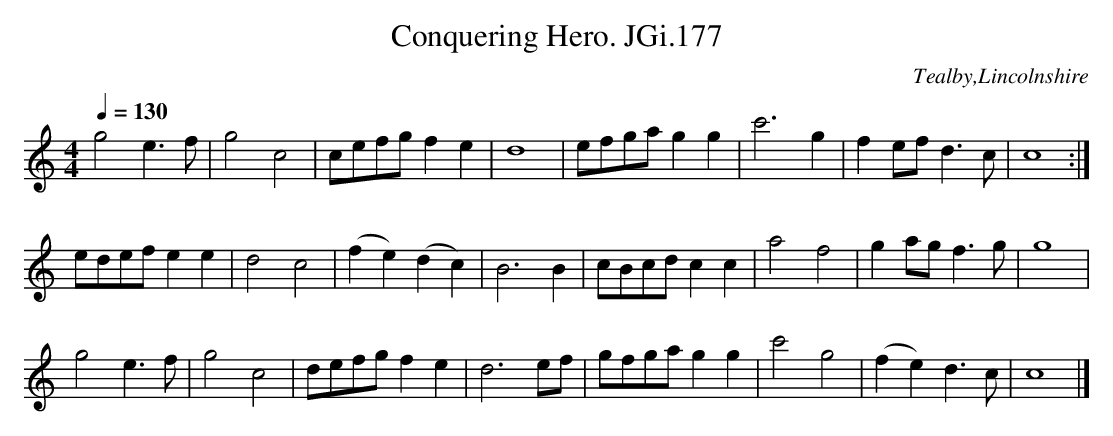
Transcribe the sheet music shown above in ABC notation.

X:1
T:Conquering Hero. JGi.177
L:1/8
M:4/4
O:Tealby,Lincolnshire
Q:1/4=130
K:C
g4e3f|g4c4|cefgf2e2|d8|efgag2g2|c'6g2|f2ef d3c|c8:|
edefe2e2|d4c4|(f2e2)(d2c2)|B6B2|cBcdc2c2|a4f4|g2agf3g|g8|
g4e3f|g4c4|defgf2e2|d6ef|gfgag2g2|c'4g4|(f2e2)d3c|c8|]
